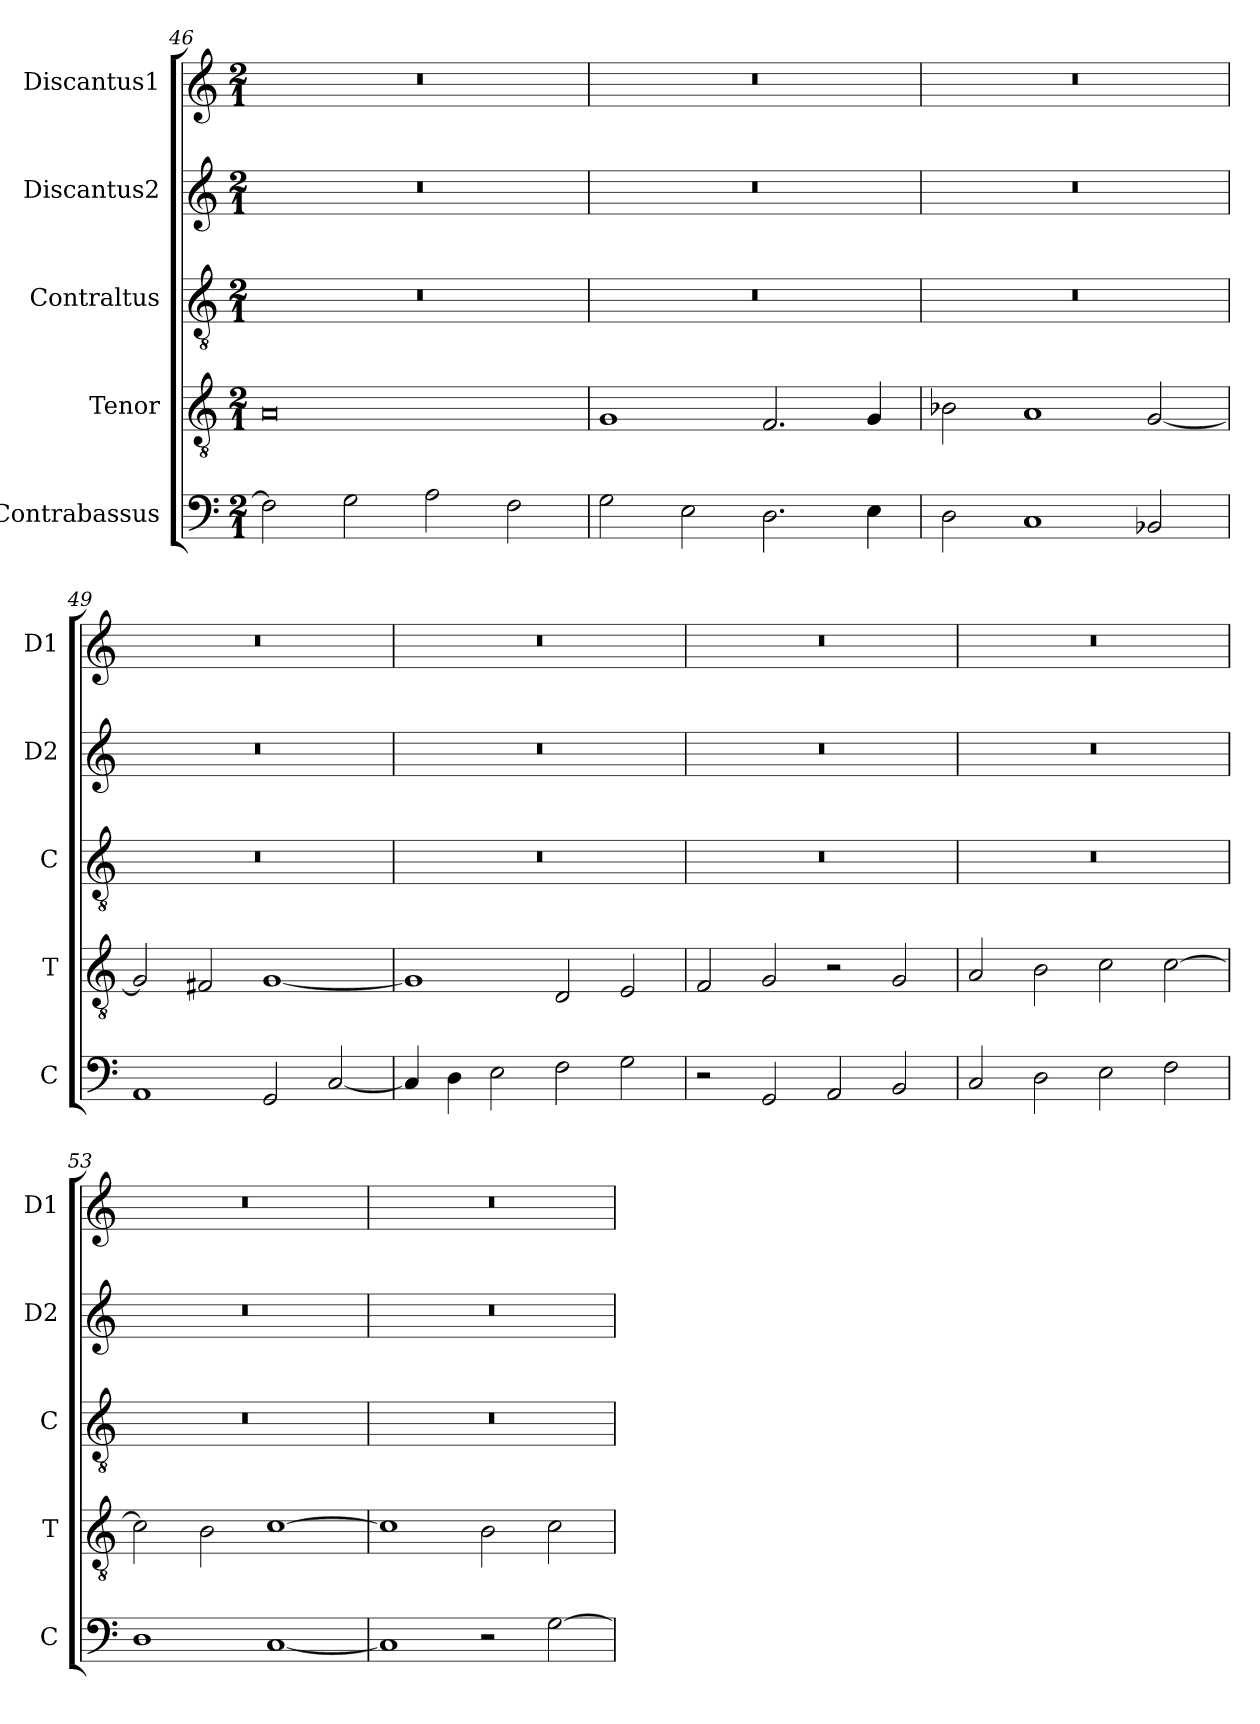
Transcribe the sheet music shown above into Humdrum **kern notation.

**kern	**kern	**kern	**kern	**kern
*part5	*part4	*part3	*part2	*part1
*staff5	*staff4	*staff3	*staff2	*staff1
*I"Contrabassus	*I"Tenor	*I"Contraltus	*I"Discantus2	*I"Discantus1
*I'C	*I'T	*I'C	*I'D2	*I'D1
*clefF4	*clefGv2	*clefGv2	*clefG2	*clefG2
*k[]	*k[]	*k[]	*k[]	*k[]
*M2/1	*M2/1	*M2/1	*M2/1	*M2/1
=46	=46	=46	=46	=46
2F\]	0A	0r	0r	0r
2G\	.	.	.	.
2A\	.	.	.	.
2F\	.	.	.	.
=47	=47	=47	=47	=47
2G\	1G	0r	0r	0r
2E\	.	.	.	.
2.D\	2.F/	.	.	.
4E\	4G/	.	.	.
=48	=48	=48	=48	=48
2D\	2B-X\	0r	0r	0r
1C	1A	.	.	.
2BB-X/	[2G/	.	.	.
=49	=49	=49	=49	=49
1AA	2G/]	0r	0r	0r
.	2F#X/	.	.	.
2GG/	[1G	.	.	.
[2C/	.	.	.	.
=50	=50	=50	=50	=50
4C/]	1G]	0r	0r	0r
4D\	.	.	.	.
2E\	.	.	.	.
2F\	2D/	.	.	.
2G\	2E/	.	.	.
=51	=51	=51	=51	=51
2r	2F/	0r	0r	0r
2GG/	2G/	.	.	.
2AA/	2r	.	.	.
2BB/	2G/	.	.	.
=52	=52	=52	=52	=52
2C/	2A/	0r	0r	0r
2D\	2B\	.	.	.
2E\	2c\	.	.	.
2F\	[2c\	.	.	.
=53	=53	=53	=53	=53
1D	2c\]	0r	0r	0r
.	2B\	.	.	.
[1C	[1c	.	.	.
=54	=54	=54	=54	=54
1C]	1c]	0r	0r	0r
2r	2B\	.	.	.
[2G\	2c\	.	.	.
=	=	=	=	=
*-	*-	*-	*-	*-
